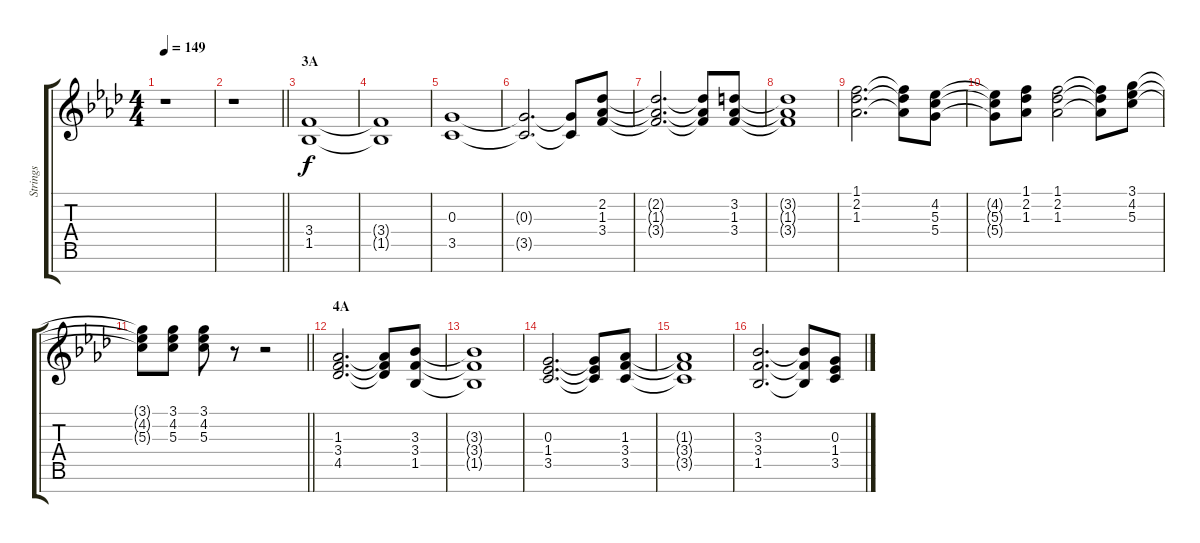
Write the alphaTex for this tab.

\track ("Strings" "Strings") {instrument stringensemble1}
\staff {score tabs}
\tuning (E5 B4 G4 D4 A3 E3 B2) {hide}
\ts (4 4)
\tempo 149
\clef g2
\ks ab
r.1{dy f} |
\barLineRight lightlight
r.1 |
\section ("" "3A")
(3.4 1.5).1 |
(3.4{t} 1.5{t}).1 |
(0.3 3.5).1 |
(0.3{t} 3.5{t}).2{d} (0.3{t} 3.5{t}).8 (2.2 1.3 3.4).8 |
(2.2{t} 1.3{t} 3.4{t}).2{d} (2.2{t} 1.3{t} 3.4{t}).8 (3.2 1.3 3.4).8 |
(3.2{t} 1.3{t} 3.4{t}).1 |
(1.1 2.2 1.3).2{d} (1.1{t} 2.2{t} 1.3{t}).8 (4.2 5.3 5.4).8 |
(4.2{t} 5.3{t} 5.4{t}).8 (1.1 2.2 1.3).8 (1.1 2.2 1.3).2 (1.1{t} 2.2{t} 1.3{t}).8 (3.1 4.2 5.3).8 |
\barLineRight lightlight
(3.1{t} 4.2{t} 5.3{t}).8 (3.1 4.2 5.3).8 (3.1 4.2 5.3).8 r.8 r.2 |
\section ("" "4A")
(1.3 3.4 4.5).2{d} (1.3{t} 3.4{t} 4.5{t}).8 (3.3 3.4 1.5).8 |
(3.3{t} 3.4{t} 1.5{t}).1 |
(0.3 1.4 3.5).2{d} (0.3{t} 1.4{t} 3.5{t}).8 (1.3 3.4 3.5).8 |
(1.3{t} 3.4{t} 3.5{t}).1 |
(3.3 3.4 1.5).2{d} (3.3{t} 3.4{t} 1.5{t}).8 (0.3 1.4 3.5).8
